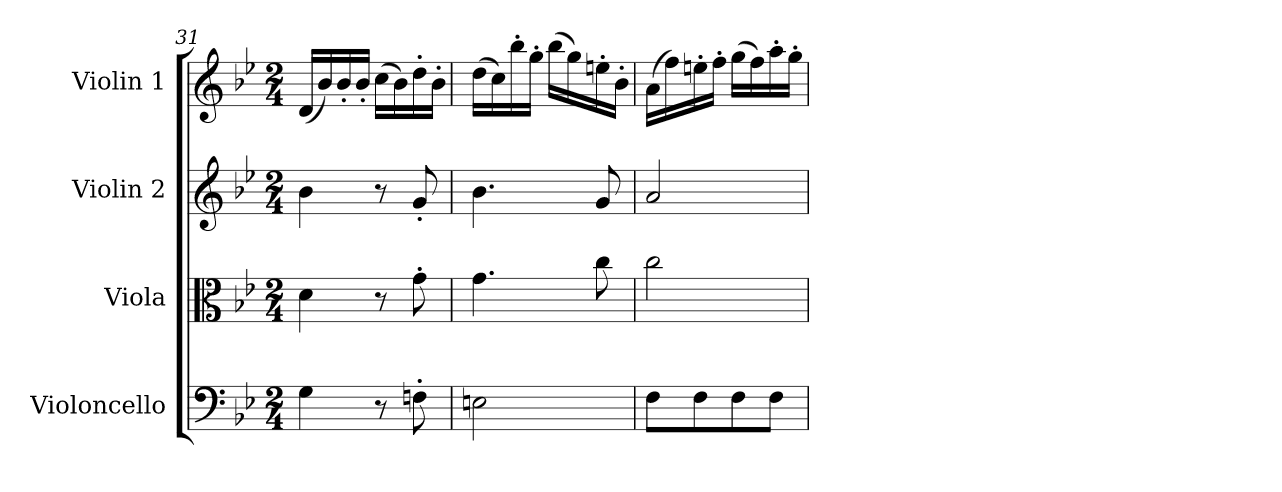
**kern	**kern	**kern	**kern
*part4	*part3	*part2	*part1
*staff4	*staff3	*staff2	*staff1
*I"Violoncello	*I"Viola	*I"Violin 2	*I"Violin 1
*I'Vc	*I'Vla	*I'Vln	*I'Vln
*clefF4	*clefC3	*clefG2	*clefG2
*k[b-e-]	*k[b-e-]	*k[b-e-]	*k[b-e-]
*M2/4	*M2/4	*M2/4	*M2/4
=31	=31	=31	=31
4G\	4d\	4b-\	(16d/LL
.	.	.	16b-/)
.	.	.	16b-'/
.	.	.	16b-'/JJ
8r	8r	8r	(16cc\LL
.	.	.	16b-\)
8Fn'\	8g'\	8g'/	16dd'\
.	.	.	16b-'\JJ
=32	=32	=32	=32
2En\	4.g\	4.b-\	(16dd\LL
.	.	.	16cc\)
.	.	.	16bb-'\
.	.	.	16gg'\JJ
.	.	.	(16bb-\LL
.	.	.	16gg\)
.	8cc\	8g/	16een'\
.	.	.	16b-'\JJ
!!LO:LB:g=z
=33	=33	=33	=33
8F\L	2cc\	2a/	(16a\LL
.	.	.	16ff\)
8F\	.	.	16een'\
.	.	.	16ff'\JJ
8F\	.	.	(16gg\LL
.	.	.	16ff\)
8F\J	.	.	16aa'\
.	.	.	16gg'\JJ
=	=	=	=
*-	*-	*-	*-
